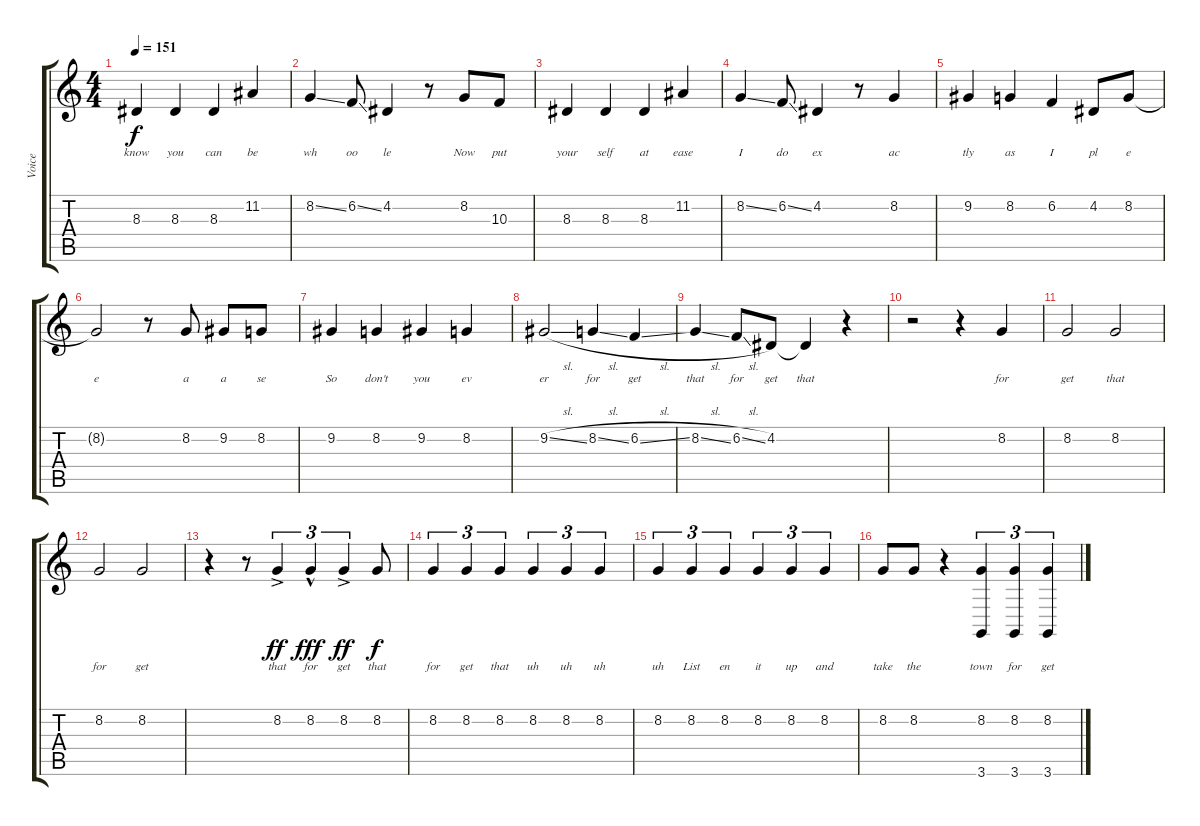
\track ("Voice" "Voice") {instrument tenorsax}
\staff {score tabs}
\tuning (E4 B3 G3 D3 A2 E2) {hide}
\ts (4 4)
\tempo 151
\clef g2
\ks c
8.3.4{lyrics (0 "know") lyrics (1 "") lyrics (2 "") lyrics (3 "") lyrics (4 "") dy f} 8.3.4{lyrics (0 "you") lyrics (1 "") lyrics (2 "") lyrics (3 "") lyrics (4 "")} 8.3.4{lyrics (0 "can") lyrics (1 "") lyrics (2 "") lyrics (3 "") lyrics (4 "")} 11.2.4{lyrics (0 "be") lyrics (1 "") lyrics (2 "") lyrics (3 "") lyrics (4 "")} |
8.2{ss}.4{lyrics (0 "wh") lyrics (1 "") lyrics (2 "") lyrics (3 "") lyrics (4 "")} 6.2{ss}.8{lyrics (0 "oo") lyrics (1 "") lyrics (2 "") lyrics (3 "") lyrics (4 "")} 4.2.4{lyrics (0 "le") lyrics (1 "") lyrics (2 "") lyrics (3 "") lyrics (4 "")} r.8 8.2.8{lyrics (0 "Now") lyrics (1 "") lyrics (2 "") lyrics (3 "") lyrics (4 "")} 10.3.8{lyrics (0 "put") lyrics (1 "") lyrics (2 "") lyrics (3 "") lyrics (4 "")} |
8.3.4{lyrics (0 "your") lyrics (1 "") lyrics (2 "") lyrics (3 "") lyrics (4 "")} 8.3.4{lyrics (0 "self") lyrics (1 "") lyrics (2 "") lyrics (3 "") lyrics (4 "")} 8.3.4{lyrics (0 "at") lyrics (1 "") lyrics (2 "") lyrics (3 "") lyrics (4 "")} 11.2.4{lyrics (0 "ease") lyrics (1 "") lyrics (2 "") lyrics (3 "") lyrics (4 "")} |
8.2{ss}.4{lyrics (0 "I") lyrics (1 "") lyrics (2 "") lyrics (3 "") lyrics (4 "")} 6.2{ss}.8{lyrics (0 "do") lyrics (1 "") lyrics (2 "") lyrics (3 "") lyrics (4 "")} 4.2.4{lyrics (0 "ex") lyrics (1 "") lyrics (2 "") lyrics (3 "") lyrics (4 "")} r.8 8.2.4{lyrics (0 "ac") lyrics (1 "") lyrics (2 "") lyrics (3 "") lyrics (4 "")} |
9.2.4{lyrics (0 "tly") lyrics (1 "") lyrics (2 "") lyrics (3 "") lyrics (4 "")} 8.2.4{lyrics (0 "as") lyrics (1 "") lyrics (2 "") lyrics (3 "") lyrics (4 "")} 6.2.4{lyrics (0 "I") lyrics (1 "") lyrics (2 "") lyrics (3 "") lyrics (4 "")} 4.2.8{lyrics (0 "pl") lyrics (1 "") lyrics (2 "") lyrics (3 "") lyrics (4 "")} 8.2.8{lyrics (0 "e") lyrics (1 "") lyrics (2 "") lyrics (3 "") lyrics (4 "")} |
8.2{t}.2{lyrics (0 "e") lyrics (1 "") lyrics (2 "") lyrics (3 "") lyrics (4 "")} r.8 8.2.8{lyrics (0 "a") lyrics (1 "") lyrics (2 "") lyrics (3 "") lyrics (4 "")} 9.2.8{lyrics (0 "a") lyrics (1 "") lyrics (2 "") lyrics (3 "") lyrics (4 "")} 8.2.8{lyrics (0 "se") lyrics (1 "") lyrics (2 "") lyrics (3 "") lyrics (4 "")} |
9.2.4{lyrics (0 "So") lyrics (1 "") lyrics (2 "") lyrics (3 "") lyrics (4 "")} 8.2.4{lyrics (0 "don't") lyrics (1 "") lyrics (2 "") lyrics (3 "") lyrics (4 "")} 9.2.4{lyrics (0 "you") lyrics (1 "") lyrics (2 "") lyrics (3 "") lyrics (4 "")} 8.2.4{lyrics (0 "ev") lyrics (1 "") lyrics (2 "") lyrics (3 "") lyrics (4 "")} |
9.2{sl}.2{lyrics (0 "er") lyrics (1 "") lyrics (2 "") lyrics (3 "") lyrics (4 "")} 8.2{sl}.4{lyrics (0 "for") lyrics (1 "") lyrics (2 "") lyrics (3 "") lyrics (4 "")} 6.2{sl}.4{lyrics (0 "get") lyrics (1 "") lyrics (2 "") lyrics (3 "") lyrics (4 "")} |
8.2{sl}.4{lyrics (0 "that") lyrics (1 "") lyrics (2 "") lyrics (3 "") lyrics (4 "")} 6.2{sl}.8{lyrics (0 "for") lyrics (1 "") lyrics (2 "") lyrics (3 "") lyrics (4 "")} 4.2.8{lyrics (0 "get") lyrics (1 "") lyrics (2 "") lyrics (3 "") lyrics (4 "")} 4.2{t}.4{lyrics (0 "that") lyrics (1 "") lyrics (2 "") lyrics (3 "") lyrics (4 "")} r.4 |
r.2 r.4 8.2.4{lyrics (0 "for") lyrics (1 "") lyrics (2 "") lyrics (3 "") lyrics (4 "")} |
8.2.2{lyrics (0 "get") lyrics (1 "") lyrics (2 "") lyrics (3 "") lyrics (4 "")} 8.2.2{lyrics (0 "that") lyrics (1 "") lyrics (2 "") lyrics (3 "") lyrics (4 "")} |
8.2.2{lyrics (0 "for") lyrics (1 "") lyrics (2 "") lyrics (3 "") lyrics (4 "")} 8.2.2{lyrics (0 "get") lyrics (1 "") lyrics (2 "") lyrics (3 "") lyrics (4 "")} |
r.4 r.8 8.2{ac}.4{tu (3 2) lyrics (0 "that") lyrics (1 "") lyrics (2 "") lyrics (3 "") lyrics (4 "") dy ff} 8.2{hac}.4{tu (3 2) lyrics (0 "for") lyrics (1 "") lyrics (2 "") lyrics (3 "") lyrics (4 "") dy fff} 8.2{ac}.4{tu (3 2) lyrics (0 "get") lyrics (1 "") lyrics (2 "") lyrics (3 "") lyrics (4 "") dy ff} 8.2.8{lyrics (0 "that") lyrics (1 "") lyrics (2 "") lyrics (3 "") lyrics (4 "") dy f} |
8.2.4{tu (3 2) lyrics (0 "for") lyrics (1 "") lyrics (2 "") lyrics (3 "") lyrics (4 "")} 8.2.4{tu (3 2) lyrics (0 "get") lyrics (1 "") lyrics (2 "") lyrics (3 "") lyrics (4 "")} 8.2.4{tu (3 2) lyrics (0 "that") lyrics (1 "") lyrics (2 "") lyrics (3 "") lyrics (4 "")} 8.2.4{tu (3 2) lyrics (0 "uh") lyrics (1 "") lyrics (2 "") lyrics (3 "") lyrics (4 "")} 8.2.4{tu (3 2) lyrics (0 "uh") lyrics (1 "") lyrics (2 "") lyrics (3 "") lyrics (4 "")} 8.2.4{tu (3 2) lyrics (0 "uh") lyrics (1 "") lyrics (2 "") lyrics (3 "") lyrics (4 "")} |
8.2.4{tu (3 2) lyrics (0 "uh") lyrics (1 "") lyrics (2 "") lyrics (3 "") lyrics (4 "")} 8.2.4{tu (3 2) lyrics (0 "List") lyrics (1 "") lyrics (2 "") lyrics (3 "") lyrics (4 "")} 8.2.4{tu (3 2) lyrics (0 "en") lyrics (1 "") lyrics (2 "") lyrics (3 "") lyrics (4 "")} 8.2.4{tu (3 2) lyrics (0 "it") lyrics (1 "") lyrics (2 "") lyrics (3 "") lyrics (4 "")} 8.2.4{tu (3 2) lyrics (0 "up") lyrics (1 "") lyrics (2 "") lyrics (3 "") lyrics (4 "")} 8.2.4{tu (3 2) lyrics (0 "and") lyrics (1 "") lyrics (2 "") lyrics (3 "") lyrics (4 "")} |
8.2.8{lyrics (0 "take") lyrics (1 "") lyrics (2 "") lyrics (3 "") lyrics (4 "")} 8.2.8{lyrics (0 "the") lyrics (1 "") lyrics (2 "") lyrics (3 "") lyrics (4 "")} r.4 (8.2 3.6).4{tu (3 2) lyrics (0 "town") lyrics (1 "") lyrics (2 "") lyrics (3 "") lyrics (4 "")} (8.2 3.6).4{tu (3 2) lyrics (0 "for") lyrics (1 "") lyrics (2 "") lyrics (3 "") lyrics (4 "")} (8.2 3.6).4{tu (3 2) lyrics (0 "get") lyrics (1 "") lyrics (2 "") lyrics (3 "") lyrics (4 "")}
